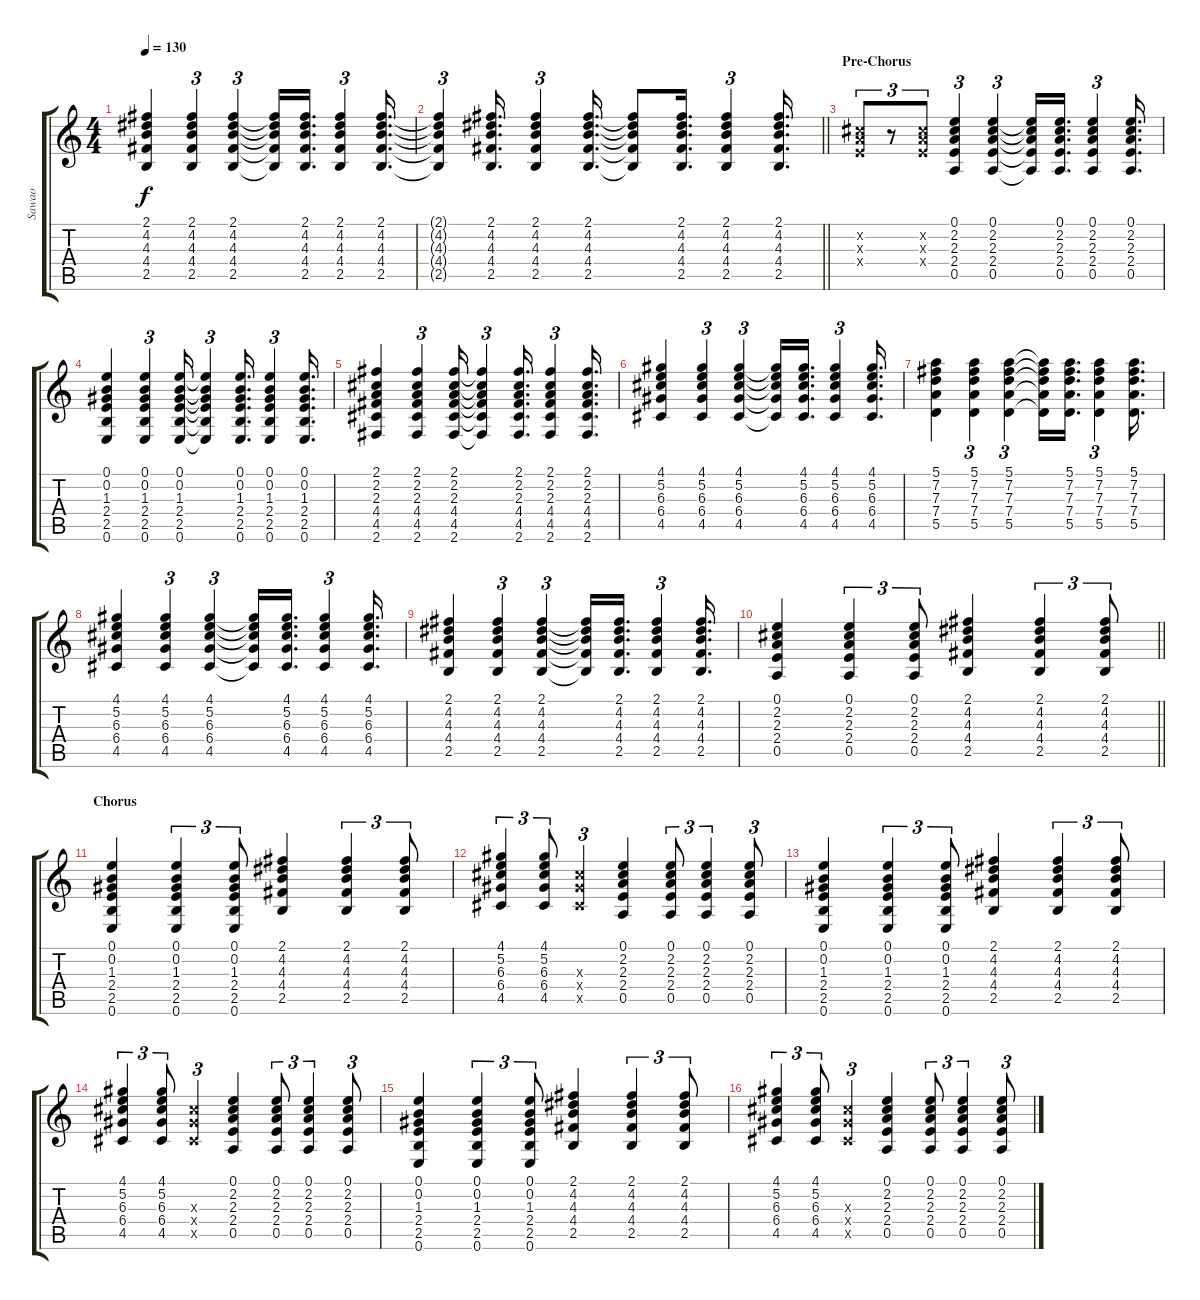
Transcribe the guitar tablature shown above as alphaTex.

\track ("Sawao" "Sawao") {instrument distortionguitar}
\staff {score tabs}
\tuning (E4 B3 G3 D3 A2 E2) {hide}
\ts (4 4)
\tempo 130
\clef g2
\ks c
(2.1 4.2 4.3 4.4 2.5).4{dy f} (2.1 4.2 4.3 4.4 2.5).4{tu (3 2)} (2.1 4.2 4.3 4.4 2.5).4{tu (3 2)} (2.1{t} 4.2{t} 4.3{t} 4.4{t} 2.5{t}).16 (2.1 4.2 4.3 4.4 2.5).16{d} (2.1 4.2 4.3 4.4 2.5).4{tu (3 2)} (2.1 4.2 4.3 4.4 2.5).16{d} |
\barLineRight lightlight
(2.1{t} 4.2{t} 4.3{t} 4.4{t} 2.5{t}).4{tu (3 2)} (2.1 4.2 4.3 4.4 2.5).16{d} (2.1 4.2 4.3 4.4 2.5).4{tu (3 2)} (2.1 4.2 4.3 4.4 2.5).16{d} (2.1{t} 4.2{t} 4.3{t} 4.4{t} 2.5{t}).8 (2.1 4.2 4.3 4.4 2.5).16{d} (2.1 4.2 4.3 4.4 2.5).4{tu (3 2)} (2.1 4.2 4.3 4.4 2.5).16{d} |
\section ("" "Pre-Chorus")
(2.2{x} 2.3{x} 2.4{x}).8{tu (3 2)} r.8{tu (3 2)} (2.2{x} 2.3{x} 2.4{x}).8{tu (3 2)} (0.1 2.2 2.3 2.4 0.5).4{tu (3 2)} (0.1 2.2 2.3 2.4 0.5).4{tu (3 2)} (0.1{t} 2.2{t} 2.3{t} 2.4{t} 0.5{t}).16 (0.1 2.2 2.3 2.4 0.5).16{d} (0.1 2.2 2.3 2.4 0.5).4{tu (3 2)} (0.1 2.2 2.3 2.4 0.5).16{d} |
(0.1 0.2 1.3 2.4 2.5 0.6).4 (0.1 0.2 1.3 2.4 2.5 0.6).4{tu (3 2)} (0.1 0.2 1.3 2.4 2.5 0.6).16 (0.1{t} 0.2{t} 1.3{t} 2.4{t} 2.5{t} 0.6{t}).4{tu (3 2)} (0.1 0.2 1.3 2.4 2.5 0.6).16{d} (0.1 0.2 1.3 2.4 2.5 0.6).4{tu (3 2)} (0.1 0.2 1.3 2.4 2.5 0.6).16{d} |
(2.1 2.2 2.3 4.4 4.5 2.6).4 (2.1 2.2 2.3 4.4 4.5 2.6).4{tu (3 2)} (2.1 2.2 2.3 4.4 4.5 2.6).16 (2.1{t} 2.2{t} 2.3{t} 4.4{t} 4.5{t} 2.6{t}).4{tu (3 2)} (2.1 2.2 2.3 4.4 4.5 2.6).16{d} (2.1 2.2 2.3 4.4 4.5 2.6).4{tu (3 2)} (2.1 2.2 2.3 4.4 4.5 2.6).16{d} |
(4.1 5.2 6.3 6.4 4.5).4 (4.1 5.2 6.3 6.4 4.5).4{tu (3 2)} (4.1 5.2 6.3 6.4 4.5).4{tu (3 2)} (4.1{t} 5.2{t} 6.3{t} 6.4{t} 4.5{t}).16 (4.1 5.2 6.3 6.4 4.5).16{d} (4.1 5.2 6.3 6.4 4.5).4{tu (3 2)} (4.1 5.2 6.3 6.4 4.5).16{d} |
(5.1 7.2 7.3 7.4 5.5).4 (5.1 7.2 7.3 7.4 5.5).4{tu (3 2)} (5.1 7.2 7.3 7.4 5.5).4{tu (3 2)} (5.1{t} 7.2{t} 7.3{t} 7.4{t} 5.5{t}).16 (5.1 7.2 7.3 7.4 5.5).16{d} (5.1 7.2 7.3 7.4 5.5).4{tu (3 2)} (5.1 7.2 7.3 7.4 5.5).16{d} |
(4.1 5.2 6.3 6.4 4.5).4 (4.1 5.2 6.3 6.4 4.5).4{tu (3 2)} (4.1 5.2 6.3 6.4 4.5).4{tu (3 2)} (4.1{t} 5.2{t} 6.3{t} 6.4{t} 4.5{t}).16 (4.1 5.2 6.3 6.4 4.5).16{d} (4.1 5.2 6.3 6.4 4.5).4{tu (3 2)} (4.1 5.2 6.3 6.4 4.5).16{d} |
(2.1 4.2 4.3 4.4 2.5).4 (2.1 4.2 4.3 4.4 2.5).4{tu (3 2)} (2.1 4.2 4.3 4.4 2.5).4{tu (3 2)} (2.1{t} 4.2{t} 4.3{t} 4.4{t} 2.5{t}).16 (2.1 4.2 4.3 4.4 2.5).16{d} (2.1 4.2 4.3 4.4 2.5).4{tu (3 2)} (2.1 4.2 4.3 4.4 2.5).16{d} |
\barLineRight lightlight
(0.1 2.2 2.3 2.4 0.5).4 (0.1 2.2 2.3 2.4 0.5).4{tu (3 2)} (0.1 2.2 2.3 2.4 0.5).8{tu (3 2)} (2.1 4.2 4.3 4.4 2.5).4 (2.1 4.2 4.3 4.4 2.5).4{tu (3 2)} (2.1 4.2 4.3 4.4 2.5).8{tu (3 2)} |
\section ("" "Chorus")
(0.1 0.2 1.3 2.4 2.5 0.6).4 (0.1 0.2 1.3 2.4 2.5 0.6).4{tu (3 2)} (0.1 0.2 1.3 2.4 2.5 0.6).8{tu (3 2)} (2.1 4.2 4.3 4.4 2.5).4 (2.1 4.2 4.3 4.4 2.5).4{tu (3 2)} (2.1 4.2 4.3 4.4 2.5).8{tu (3 2)} |
(4.1 5.2 6.3 6.4 4.5).4{tu (3 2)} (4.1 5.2 6.3 6.4 4.5).8{tu (3 2)} (6.3{x} 6.4{x} 4.5{x}).4{tu (3 2)} (0.1 2.2 2.3 2.4 0.5).4 (0.1 2.2 2.3 2.4 0.5).8{tu (3 2)} (0.1 2.2 2.3 2.4 0.5).4{tu (3 2)} (0.1 2.2 2.3 2.4 0.5).8{tu (3 2)} |
(0.1 0.2 1.3 2.4 2.5 0.6).4 (0.1 0.2 1.3 2.4 2.5 0.6).4{tu (3 2)} (0.1 0.2 1.3 2.4 2.5 0.6).8{tu (3 2)} (2.1 4.2 4.3 4.4 2.5).4 (2.1 4.2 4.3 4.4 2.5).4{tu (3 2)} (2.1 4.2 4.3 4.4 2.5).8{tu (3 2)} |
(4.1 5.2 6.3 6.4 4.5).4{tu (3 2)} (4.1 5.2 6.3 6.4 4.5).8{tu (3 2)} (6.3{x} 6.4{x} 4.5{x}).4{tu (3 2)} (0.1 2.2 2.3 2.4 0.5).4 (0.1 2.2 2.3 2.4 0.5).8{tu (3 2)} (0.1 2.2 2.3 2.4 0.5).4{tu (3 2)} (0.1 2.2 2.3 2.4 0.5).8{tu (3 2)} |
(0.1 0.2 1.3 2.4 2.5 0.6).4 (0.1 0.2 1.3 2.4 2.5 0.6).4{tu (3 2)} (0.1 0.2 1.3 2.4 2.5 0.6).8{tu (3 2)} (2.1 4.2 4.3 4.4 2.5).4 (2.1 4.2 4.3 4.4 2.5).4{tu (3 2)} (2.1 4.2 4.3 4.4 2.5).8{tu (3 2)} |
(4.1 5.2 6.3 6.4 4.5).4{tu (3 2)} (4.1 5.2 6.3 6.4 4.5).8{tu (3 2)} (6.3{x} 6.4{x} 4.5{x}).4{tu (3 2)} (0.1 2.2 2.3 2.4 0.5).4 (0.1 2.2 2.3 2.4 0.5).8{tu (3 2)} (0.1 2.2 2.3 2.4 0.5).4{tu (3 2)} (0.1 2.2 2.3 2.4 0.5).8{tu (3 2)}
